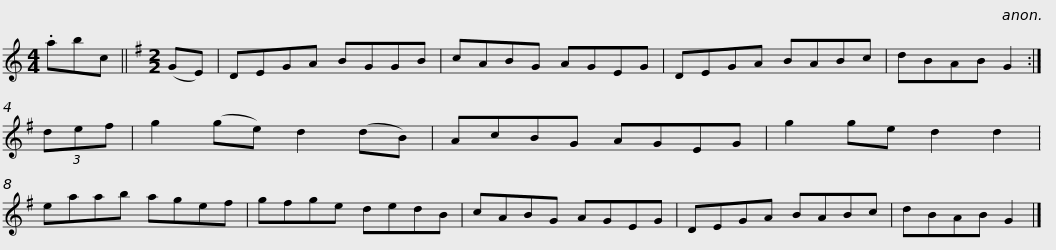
X:1
L:1/8
M:4/4
I:linebreak $
K:C
V:1 treble
V:1
 .abc ||[K:G][M:2/2] (GE) | DEGA BGGB | cABG AGEG | DEGA BABc | %5
 dBAB G2 :| (3def | g2 (ge) d2 (dB) |$ AcBG AGEG | g2 ge d2 d2 | %10
 eaab agef | gfge dedB | cABG AGEG | DEGA BABc |$ dBAB G2 |] %15
